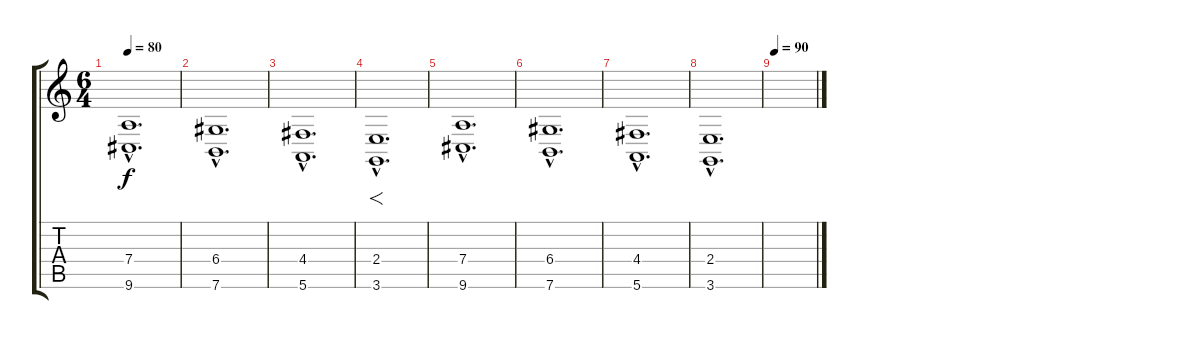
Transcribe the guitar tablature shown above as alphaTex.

\track "" {instrument stringensemble2}
\staff {score tabs}
\tuning (E4 B3 G3 D3 A2 E2) {hide}
\ts (6 4)
\tempo 80
\clef g2
\ks c
(7.4{hac} 9.6{hac}).1{d dy f instrument stringensemble2} |
(6.4{hac} 7.6{hac}).1{d} |
(4.4{hac} 5.6{hac}).1{d} |
(2.4{hac} 3.6{hac}).1{f d} |
(7.4{hac} 9.6{hac}).1{d} |
(6.4{hac} 7.6{hac}).1{d} |
(4.4{hac} 5.6{hac}).1{d} |
(2.4{hac} 3.6{hac}).1{d} |
\tempo 90
